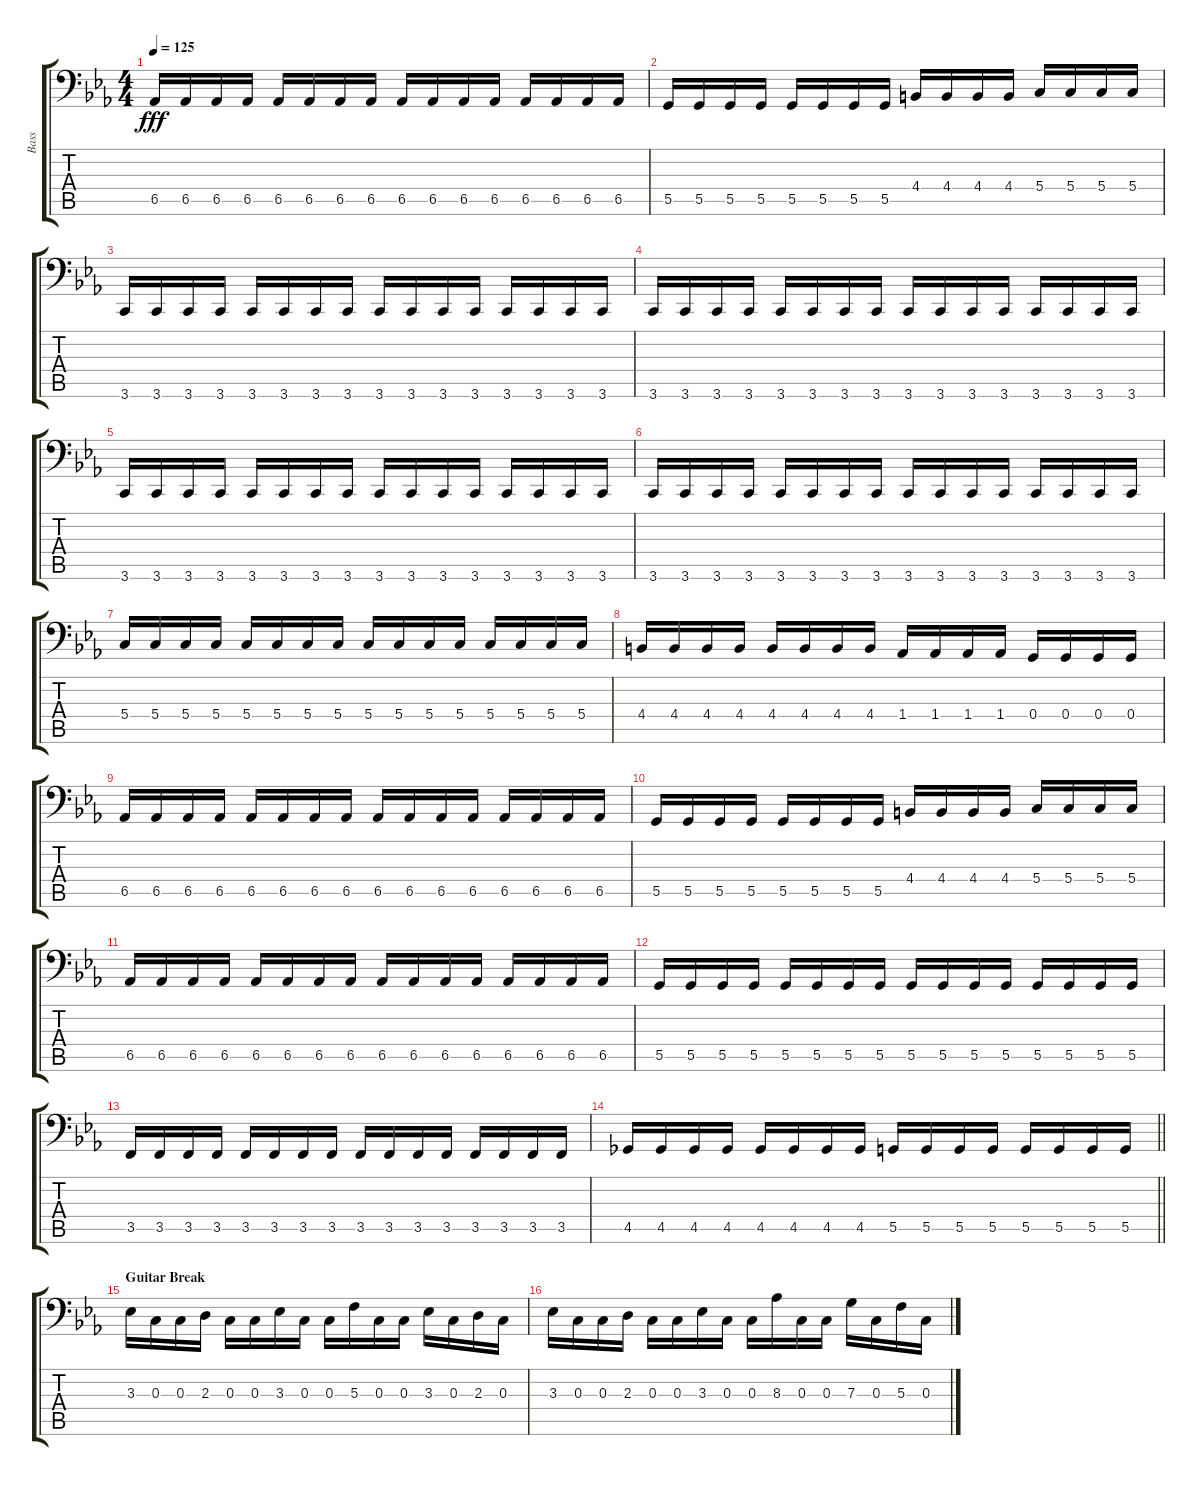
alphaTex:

\track ("Bass" "Bass") {instrument electricbasspick}
\staff {score tabs}
\tuning (Bb2 F2 C2 G1 D1 A0) {hide}
\ts (4 4)
\tempo 125
\clef f4
\ks cminor
6.5.16{dy fff} 6.5.16 6.5.16 6.5.16 6.5.16 6.5.16 6.5.16 6.5.16 6.5.16 6.5.16 6.5.16 6.5.16 6.5.16 6.5.16 6.5.16 6.5.16 |
5.5.16 5.5.16 5.5.16 5.5.16 5.5.16 5.5.16 5.5.16 5.5.16 4.4.16 4.4.16 4.4.16 4.4.16 5.4.16 5.4.16 5.4.16 5.4.16 |
3.6.16 3.6.16 3.6.16 3.6.16 3.6.16 3.6.16 3.6.16 3.6.16 3.6.16 3.6.16 3.6.16 3.6.16 3.6.16 3.6.16 3.6.16 3.6.16 |
3.6.16 3.6.16 3.6.16 3.6.16 3.6.16 3.6.16 3.6.16 3.6.16 3.6.16 3.6.16 3.6.16 3.6.16 3.6.16 3.6.16 3.6.16 3.6.16 |
3.6.16 3.6.16 3.6.16 3.6.16 3.6.16 3.6.16 3.6.16 3.6.16 3.6.16 3.6.16 3.6.16 3.6.16 3.6.16 3.6.16 3.6.16 3.6.16 |
3.6.16 3.6.16 3.6.16 3.6.16 3.6.16 3.6.16 3.6.16 3.6.16 3.6.16 3.6.16 3.6.16 3.6.16 3.6.16 3.6.16 3.6.16 3.6.16 |
5.4.16 5.4.16 5.4.16 5.4.16 5.4.16 5.4.16 5.4.16 5.4.16 5.4.16 5.4.16 5.4.16 5.4.16 5.4.16 5.4.16 5.4.16 5.4.16 |
4.4.16 4.4.16 4.4.16 4.4.16 4.4.16 4.4.16 4.4.16 4.4.16 1.4.16 1.4.16 1.4.16 1.4.16 0.4.16 0.4.16 0.4.16 0.4.16 |
6.5.16 6.5.16 6.5.16 6.5.16 6.5.16 6.5.16 6.5.16 6.5.16 6.5.16 6.5.16 6.5.16 6.5.16 6.5.16 6.5.16 6.5.16 6.5.16 |
5.5.16 5.5.16 5.5.16 5.5.16 5.5.16 5.5.16 5.5.16 5.5.16 4.4.16 4.4.16 4.4.16 4.4.16 5.4.16 5.4.16 5.4.16 5.4.16 |
6.5.16 6.5.16 6.5.16 6.5.16 6.5.16 6.5.16 6.5.16 6.5.16 6.5.16 6.5.16 6.5.16 6.5.16 6.5.16 6.5.16 6.5.16 6.5.16 |
5.5.16 5.5.16 5.5.16 5.5.16 5.5.16 5.5.16 5.5.16 5.5.16 5.5.16 5.5.16 5.5.16 5.5.16 5.5.16 5.5.16 5.5.16 5.5.16 |
3.5.16 3.5.16 3.5.16 3.5.16 3.5.16 3.5.16 3.5.16 3.5.16 3.5.16 3.5.16 3.5.16 3.5.16 3.5.16 3.5.16 3.5.16 3.5.16 |
\barLineRight lightlight
4.5.16 4.5.16 4.5.16 4.5.16 4.5.16 4.5.16 4.5.16 4.5.16 5.5.16 5.5.16 5.5.16 5.5.16 5.5.16 5.5.16 5.5.16 5.5.16 |
\section ("" "Guitar Break")
3.3.16 0.3.16 0.3.16 2.3.16 0.3.16 0.3.16 3.3.16 0.3.16 0.3.16 5.3.16 0.3.16 0.3.16 3.3.16 0.3.16 2.3.16 0.3.16 |
3.3.16 0.3.16 0.3.16 2.3.16 0.3.16 0.3.16 3.3.16 0.3.16 0.3.16 8.3.16 0.3.16 0.3.16 7.3.16 0.3.16 5.3.16 0.3.16
